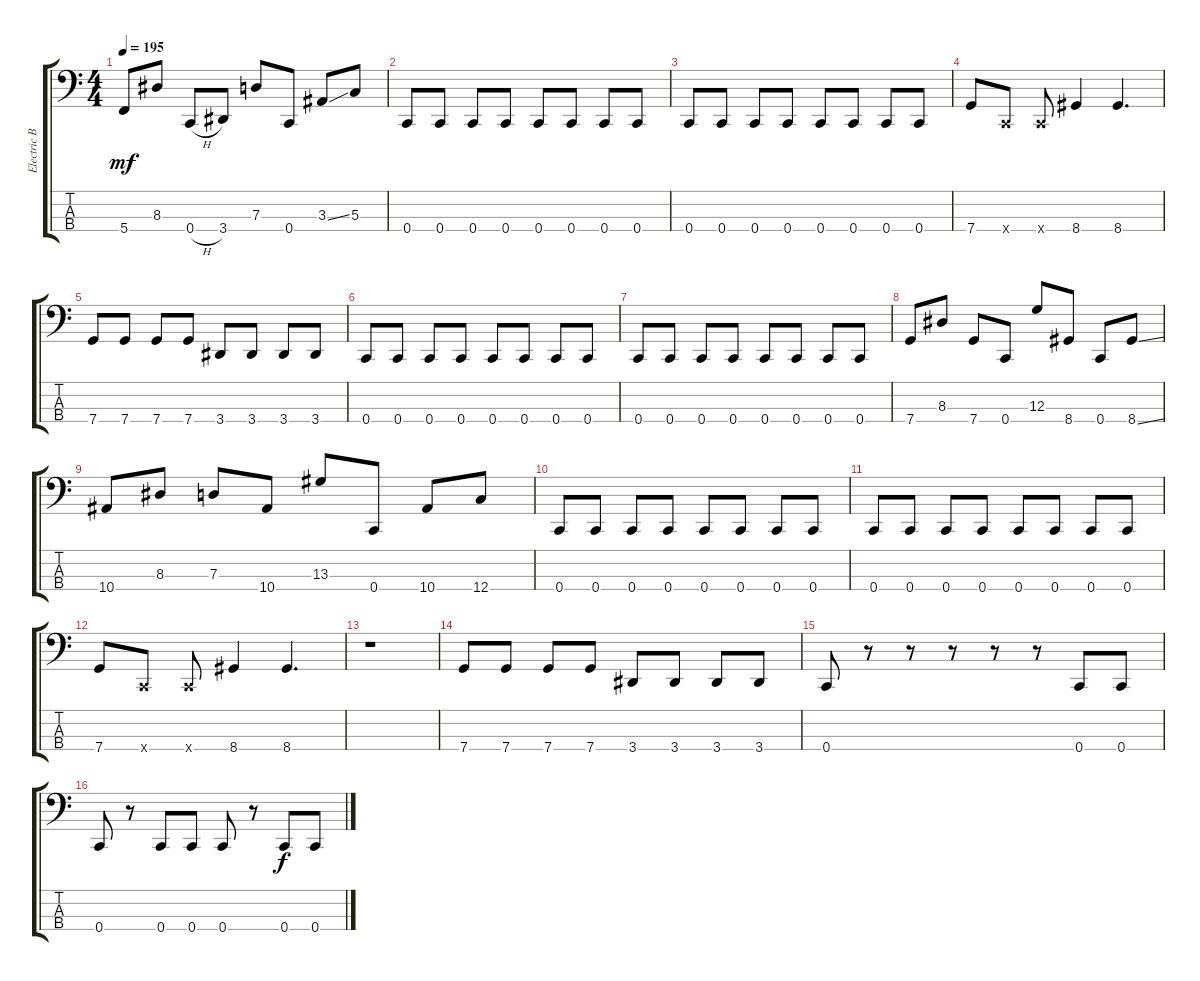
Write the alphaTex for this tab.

\track ("Electric Bass" "Electric B") {instrument electricbassfinger}
\staff {score tabs}
\tuning (F2 C2 G1 C1) {hide}
\ts (4 4)
\tempo 195
\clef f4
\ks c
5.4.8{dy mf} 8.3.8 0.4{h}.8 3.4.8 7.3.8 0.4.8 3.3{ss}.8 5.3.8 |
0.4.8 0.4.8 0.4.8 0.4.8 0.4.8 0.4.8 0.4.8 0.4.8 |
0.4.8 0.4.8 0.4.8 0.4.8 0.4.8 0.4.8 0.4.8 0.4.8 |
7.4.8 0.4{x}.8 0.4{x}.8 8.4.4 8.4.4{d} |
7.4.8 7.4.8 7.4.8 7.4.8 3.4.8 3.4.8 3.4.8 3.4.8 |
0.4.8 0.4.8 0.4.8 0.4.8 0.4.8 0.4.8 0.4.8 0.4.8 |
0.4.8 0.4.8 0.4.8 0.4.8 0.4.8 0.4.8 0.4.8 0.4.8 |
7.4.8 8.3.8 7.4.8 0.4.8 12.3.8 8.4.8 0.4.8 8.4{ss}.8 |
10.4.8 8.3.8 7.3.8 10.4.8 13.3.8 0.4.8 10.4.8 12.4.8 |
0.4.8 0.4.8 0.4.8 0.4.8 0.4.8 0.4.8 0.4.8 0.4.8 |
0.4.8 0.4.8 0.4.8 0.4.8 0.4.8 0.4.8 0.4.8 0.4.8 |
7.4.8 0.4{x}.8 0.4{x}.8 8.4.4 8.4.4{d} |
r.1 |
7.4.8 7.4.8 7.4.8 7.4.8 3.4.8 3.4.8 3.4.8 3.4.8 |
0.4.8 r.8 r.8 r.8 r.8 r.8 0.4.8 0.4.8 |
0.4.8 r.8 0.4.8 0.4.8 0.4.8 r.8 0.4.8{dy f} 0.4.8
